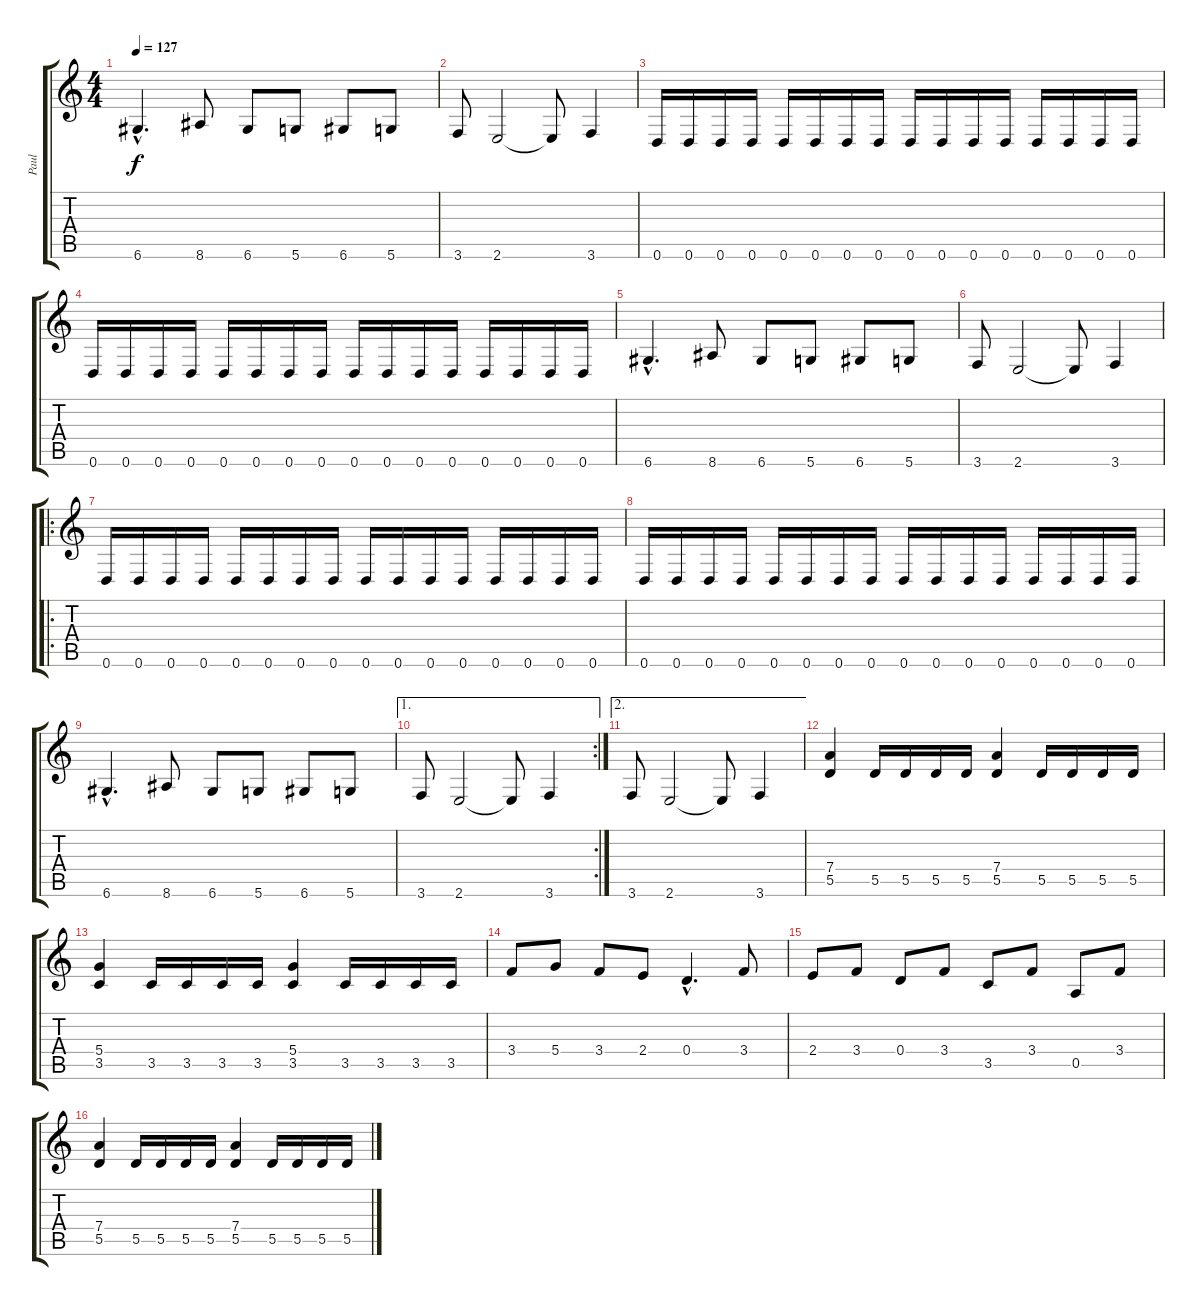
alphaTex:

\track ("Paul" "Paul") {instrument overdrivenguitar}
\staff {score tabs}
\tuning (E4 B3 G3 D3 A2 D2) {hide}
\ts (4 4)
\tempo 127
\clef g2
\ks c
6.6{hac}.4{d dy f} 8.6.8 6.6.8 5.6.8 6.6.8 5.6.8 |
3.6.8 2.6.2 2.6{t}.8 3.6.4 |
0.6.16 0.6.16 0.6.16 0.6.16 0.6.16 0.6.16 0.6.16 0.6.16 0.6.16 0.6.16 0.6.16 0.6.16 0.6.16 0.6.16 0.6.16 0.6.16 |
0.6.16 0.6.16 0.6.16 0.6.16 0.6.16 0.6.16 0.6.16 0.6.16 0.6.16 0.6.16 0.6.16 0.6.16 0.6.16 0.6.16 0.6.16 0.6.16 |
6.6{hac}.4{d} 8.6.8 6.6.8 5.6.8 6.6.8 5.6.8 |
3.6.8 2.6.2 2.6{t}.8 3.6.4 |
\ro
0.6.16 0.6.16 0.6.16 0.6.16 0.6.16 0.6.16 0.6.16 0.6.16 0.6.16 0.6.16 0.6.16 0.6.16 0.6.16 0.6.16 0.6.16 0.6.16 |
0.6.16 0.6.16 0.6.16 0.6.16 0.6.16 0.6.16 0.6.16 0.6.16 0.6.16 0.6.16 0.6.16 0.6.16 0.6.16 0.6.16 0.6.16 0.6.16 |
6.6{hac}.4{d} 8.6.8 6.6.8 5.6.8 6.6.8 5.6.8 |
\ae 1
\rc 2
3.6.8 2.6.2 2.6{t}.8 3.6.4 |
\ae 2
3.6.8 2.6.2 2.6{t}.8 3.6.4 |
(7.4 5.5).4 5.5.16 5.5.16 5.5.16 5.5.16 (7.4 5.5).4 5.5.16 5.5.16 5.5.16 5.5.16 |
(5.4 3.5).4 3.5.16 3.5.16 3.5.16 3.5.16 (5.4 3.5).4 3.5.16 3.5.16 3.5.16 3.5.16 |
3.4.8 5.4.8 3.4.8 2.4.8 0.4{hac}.4{d} 3.4.8 |
2.4.8 3.4.8 0.4.8 3.4.8 3.5.8 3.4.8 0.5.8 3.4.8 |
(7.4 5.5).4 5.5.16 5.5.16 5.5.16 5.5.16 (7.4 5.5).4 5.5.16 5.5.16 5.5.16 5.5.16
